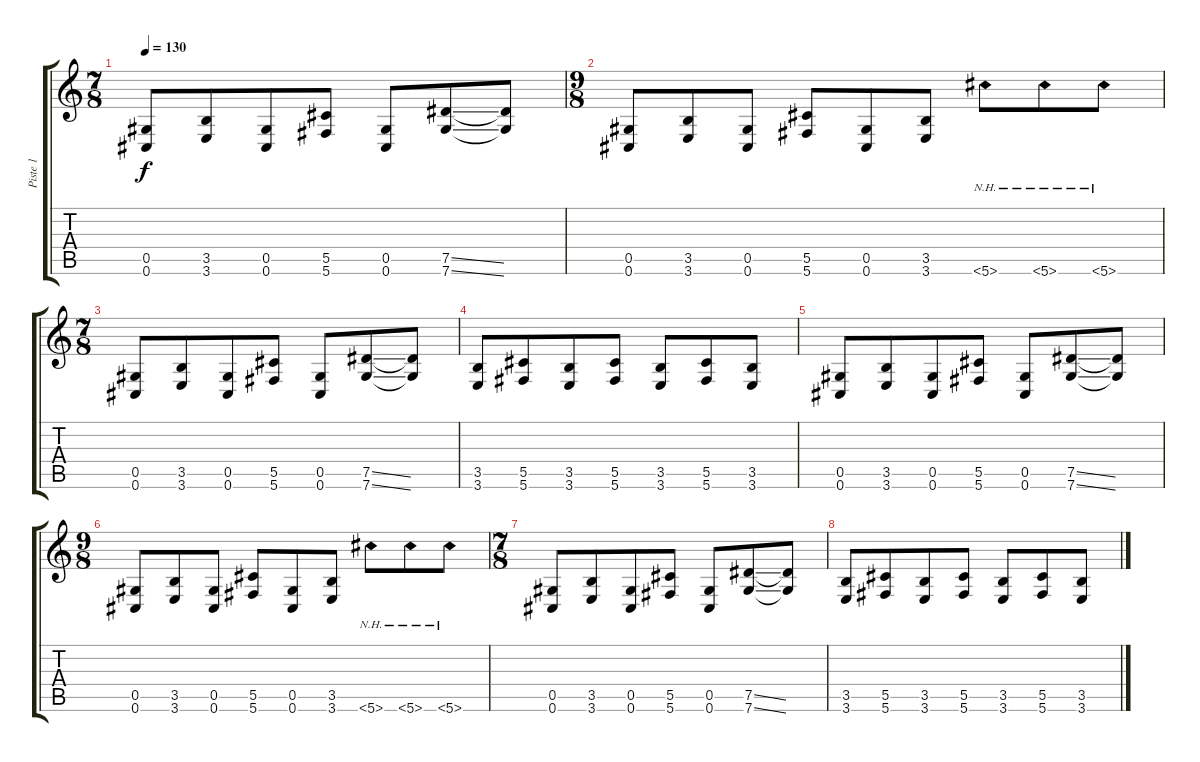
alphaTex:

\track ("Piste 1" "Piste 1") {instrument distortionguitar}
\staff {score tabs}
\tuning (Db4 Ab3 Gb3 Db3 Ab2 Db2) {hide}
\ts (7 8)
\tempo 130
\clef g2
\ks c
(0.5 0.6).8{dy f} (3.5 3.6).8 (0.5 0.6).8 (5.5 5.6).8 (0.5 0.6).8 (7.5{ss} 7.6{ss}).8 (7.5{t} 7.6{t}).8 |
\ts (9 8)
(0.5 0.6).8 (3.5 3.6).8 (0.5 0.6).8 (5.5 5.6).8 (0.5 0.6).8 (3.5 3.6).8 5.6{nh}.8 5.6{nh}.8 5.6{nh}.8 |
\ts (7 8)
(0.5 0.6).8 (3.5 3.6).8 (0.5 0.6).8 (5.5 5.6).8 (0.5 0.6).8 (7.5{ss} 7.6{ss}).8 (7.5{t} 7.6{t}).8 |
(3.5 3.6).8 (5.5 5.6).8 (3.5 3.6).8 (5.5 5.6).8 (3.5 3.6).8 (5.5 5.6).8 (3.5 3.6).8 |
(0.5 0.6).8 (3.5 3.6).8 (0.5 0.6).8 (5.5 5.6).8 (0.5 0.6).8 (7.5{ss} 7.6{ss}).8 (7.5{t} 7.6{t}).8 |
\ts (9 8)
(0.5 0.6).8 (3.5 3.6).8 (0.5 0.6).8 (5.5 5.6).8 (0.5 0.6).8 (3.5 3.6).8 5.6{nh}.8 5.6{nh}.8 5.6{nh}.8 |
\ts (7 8)
(0.5 0.6).8 (3.5 3.6).8 (0.5 0.6).8 (5.5 5.6).8 (0.5 0.6).8 (7.5{ss} 7.6{ss}).8 (7.5{t} 7.6{t}).8 |
(3.5 3.6).8 (5.5 5.6).8 (3.5 3.6).8 (5.5 5.6).8 (3.5 3.6).8 (5.5 5.6).8 (3.5 3.6).8
